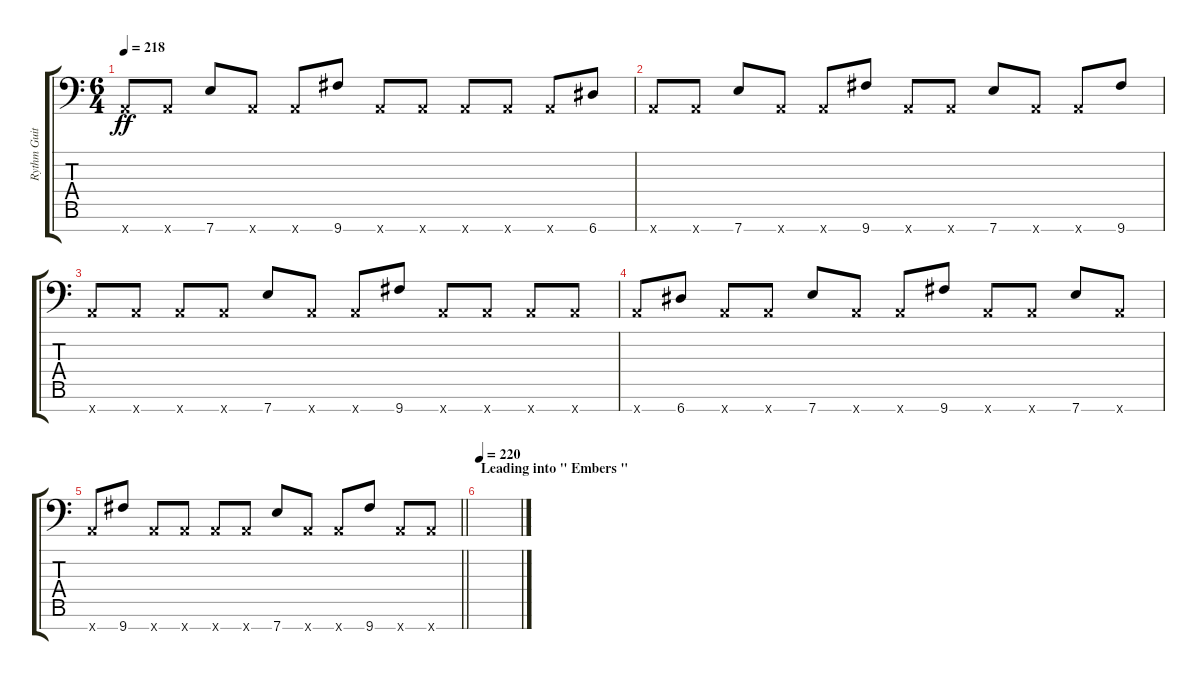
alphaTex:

\track ("Rythm Guitar #1" "Rythm Guit") {instrument distortionguitar}
\staff {score tabs}
\tuning (D4 A3 E3 D3 A2 E2 A1) {hide}
\ts (6 4)
\tempo 218
\clef f4
\ks c
0.7{x}.8{dy ff} 0.7{x}.8 7.7.8 0.7{x}.8 0.7{x}.8 9.7.8 0.7{x}.8 0.7{x}.8 0.7{x}.8 0.7{x}.8 0.7{x}.8 6.7.8 |
0.7{x}.8 0.7{x}.8 7.7.8 0.7{x}.8 0.7{x}.8 9.7.8 0.7{x}.8 0.7{x}.8 7.7.8 0.7{x}.8 0.7{x}.8 9.7.8 |
0.7{x}.8 0.7{x}.8 0.7{x}.8 0.7{x}.8 7.7.8 0.7{x}.8 0.7{x}.8 9.7.8 0.7{x}.8 0.7{x}.8 0.7{x}.8 0.7{x}.8 |
0.7{x}.8 6.7.8 0.7{x}.8 0.7{x}.8 7.7.8 0.7{x}.8 0.7{x}.8 9.7.8 0.7{x}.8 0.7{x}.8 7.7.8 0.7{x}.8 |
\barLineRight lightlight
0.7{x}.8 9.7.8 0.7{x}.8 0.7{x}.8 0.7{x}.8 0.7{x}.8 7.7.8 0.7{x}.8 0.7{x}.8 9.7.8 0.7{x}.8 0.7{x}.8 |
\section ("" "Leading into \" Embers \"")
\tempo 220
